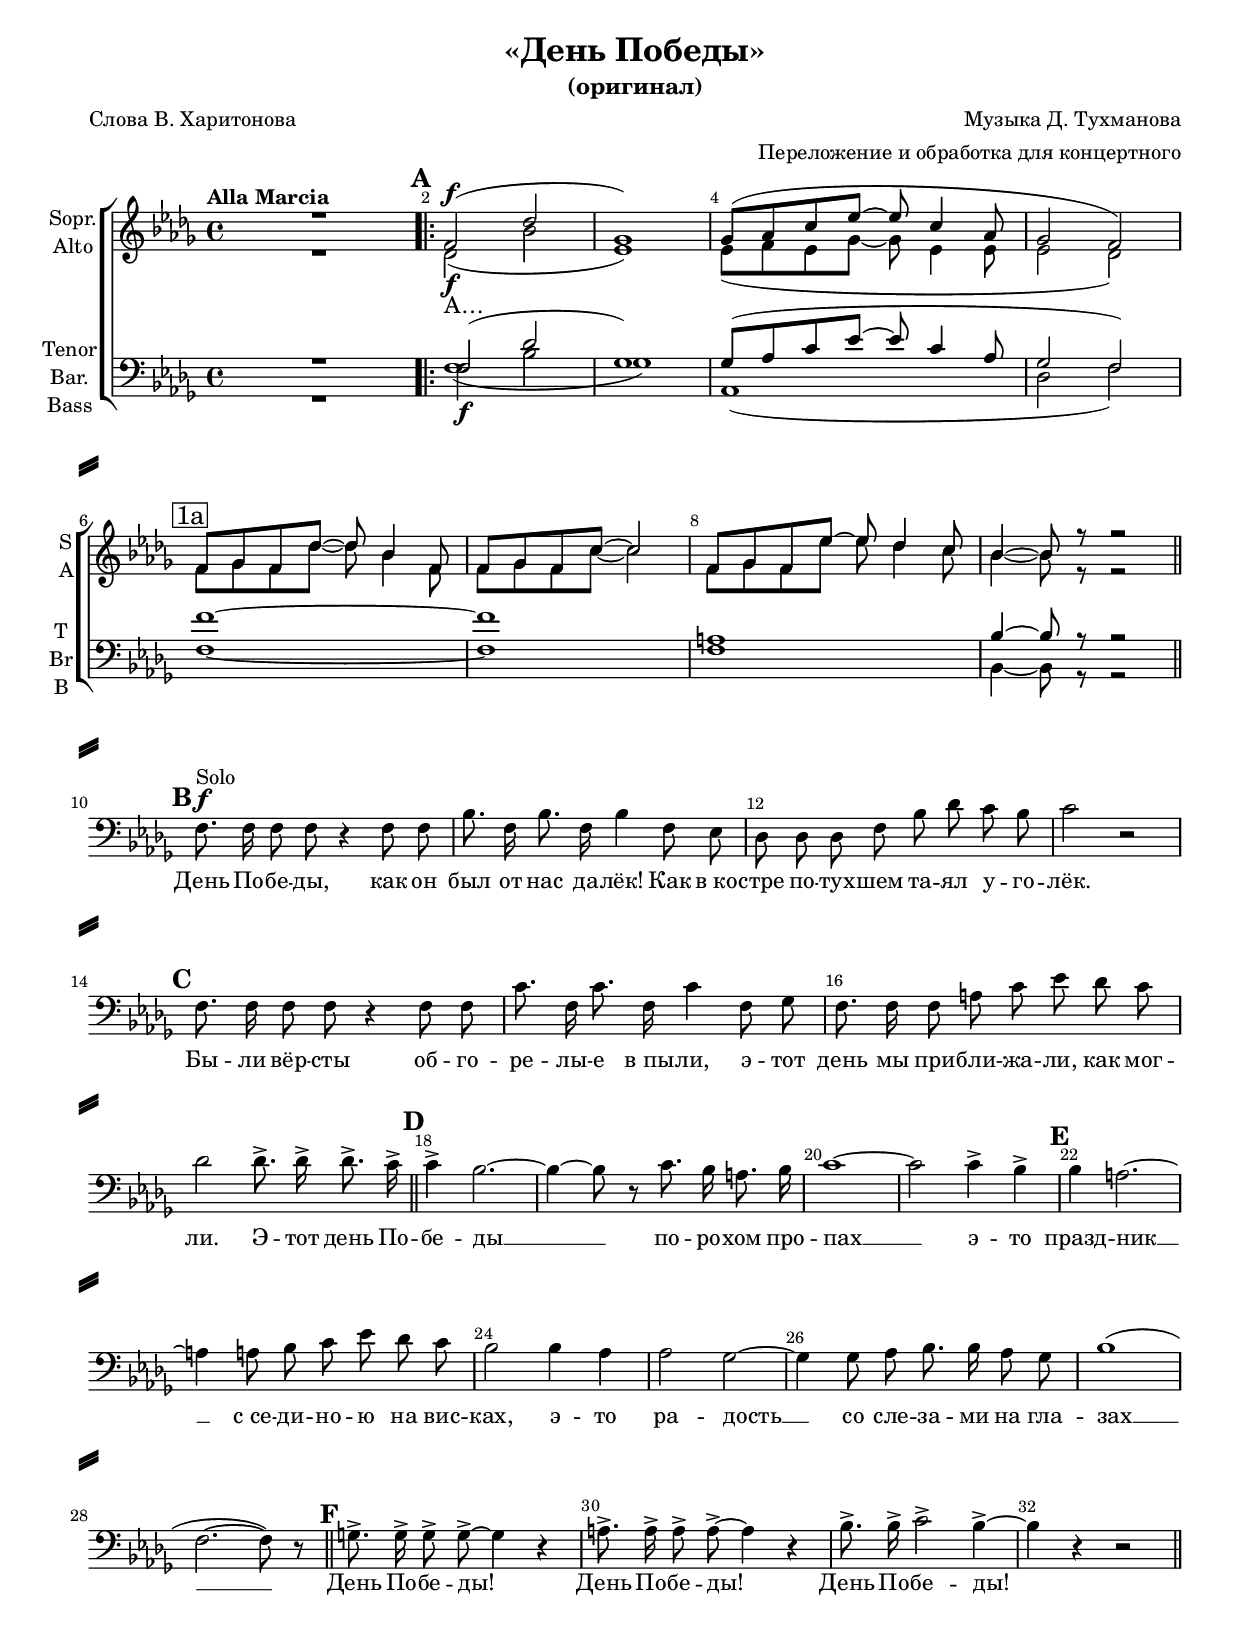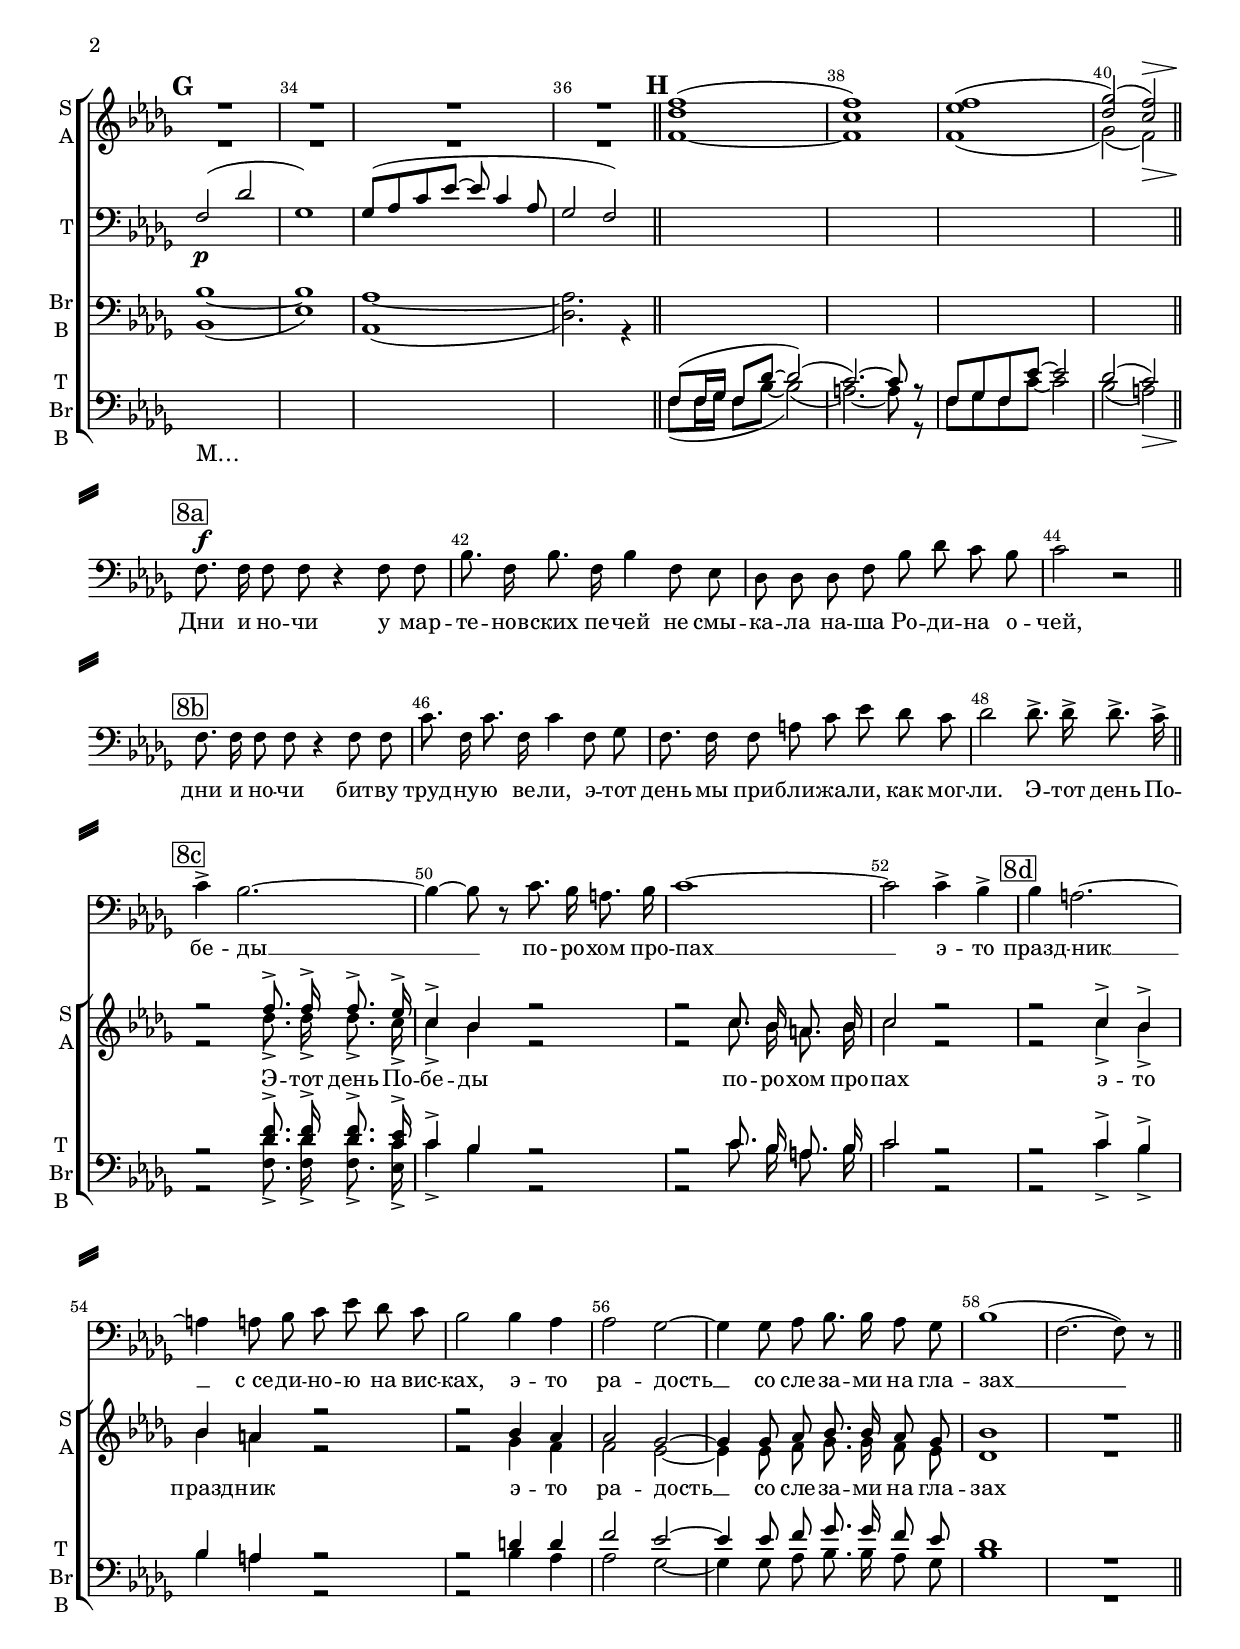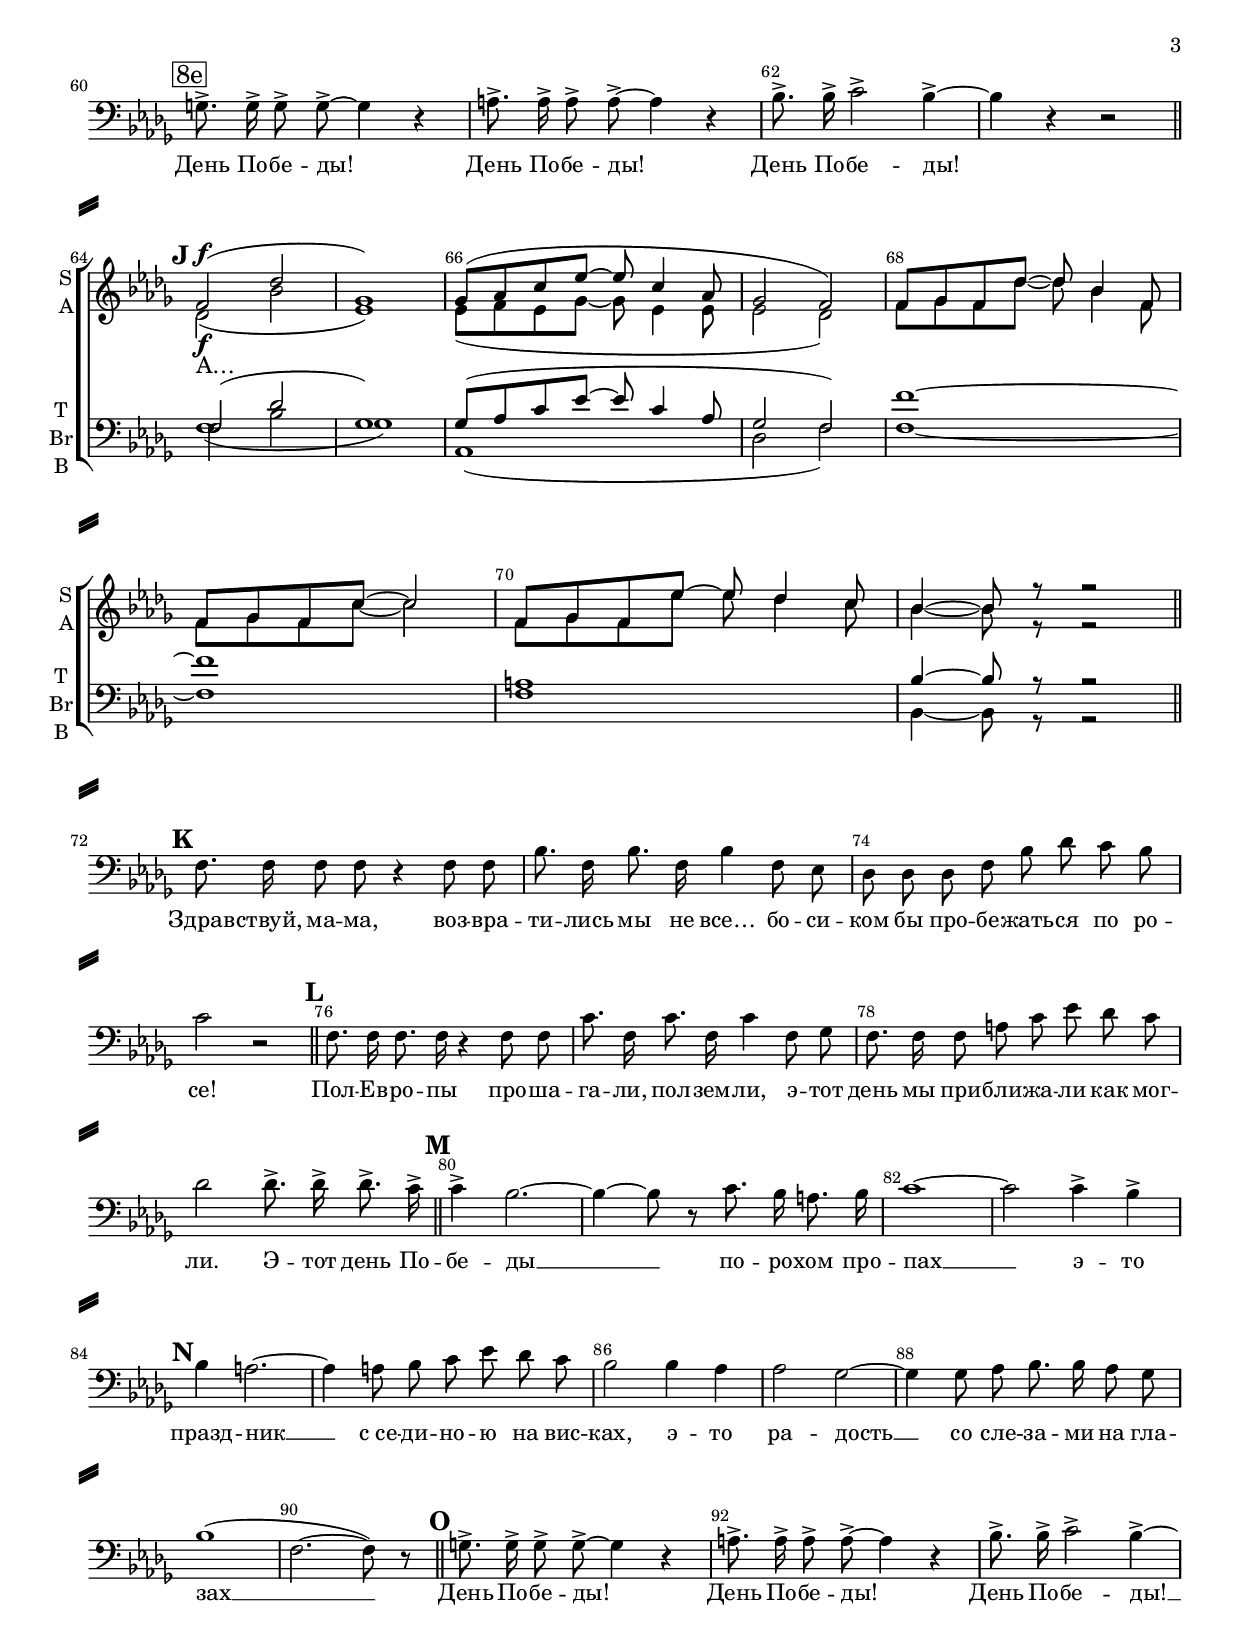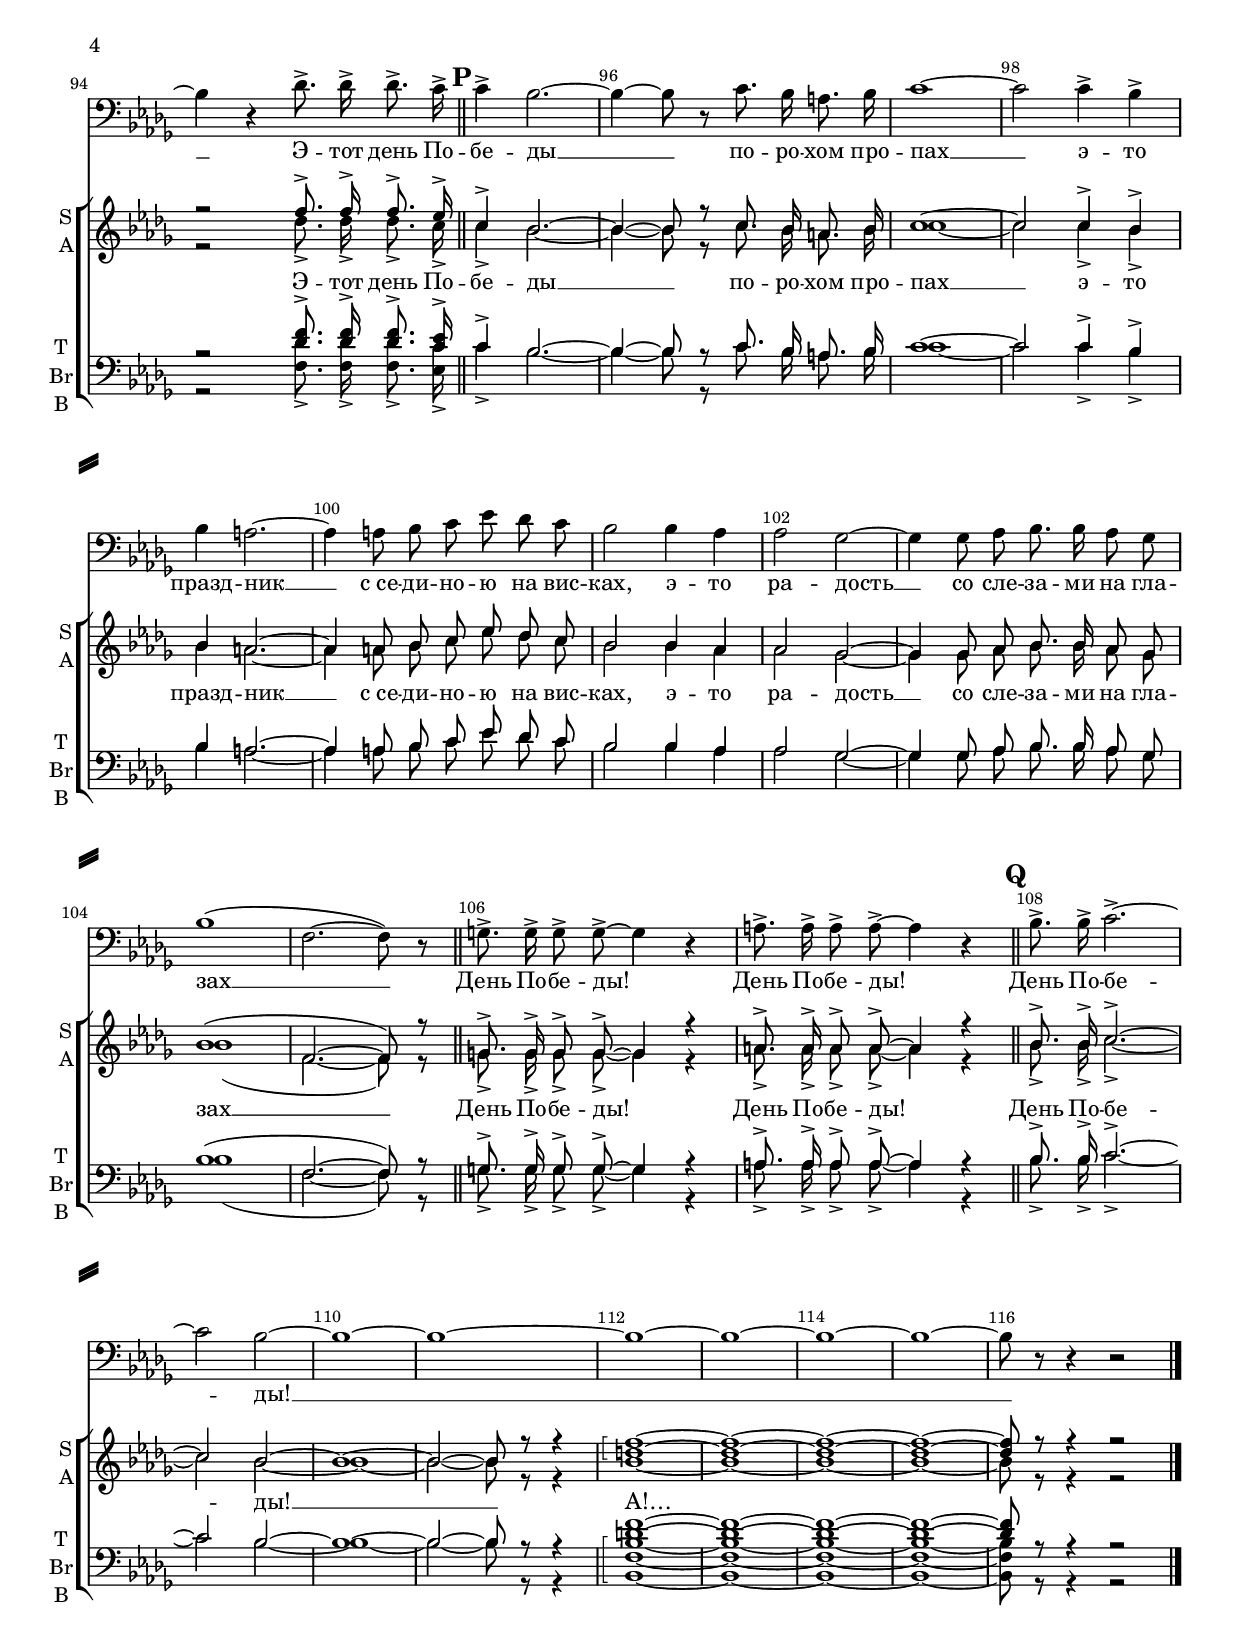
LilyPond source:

\version "2.18.2"

% закомментируйте строку ниже, чтобы получался pdf с навигацией
#(ly:set-option 'point-and-click #f)
#(ly:set-option 'midi-extension "mid")
#(set-default-paper-size "a4")
#(set-global-staff-size 18)

\header {
  title = "«День Победы»"
  subtitle = "(оригинал)"
  composer = "Музыка Д. Тухманова"
  arranger = "Переложение и обработка для концертного"
  poet = "Слова В. Харитонова"
  % Удалить строку версии LilyPond 
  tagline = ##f
}

\paper {
  top-margin = 15
  left-margin = 15
  right-margin = 10
  bottom-margin = 15
  indent = 4
  ragged-bottom = ##f
  ragged-last-bottom = ##f
  system-separator-markup = \slashSeparator
}

global = {
  \set Score.markFormatter = #format-mark-box-numbers
  \key a \minor
  \time 4/4
  \tempo "Alla Marcia"
  \autoBeamOff
  \set Score.skipBars = ##t
  \override Score.BarNumber.break-visibility = #end-of-line-invisible
  \set Score.barNumberVisibility = #(every-nth-bar-number-visible 2)
}

abr = { \break }
abr = {}

pbr = { \pageBreak }
mbr = { \break }

pbr = {}
%mbr = {}

% once place text markup below dynamic
swp = \once \override TextScript.outside-staff-priority = #1

soprano = \relative c' {
  \global
  \dynamicUp
  R1 | \mark \default \bar ".|:"
  e2\f( c' |
  f,1) |
  f8[( g b d]~ d b4 g8 |
  f2 e) |
  e8[ f e c']~ c a4 e8 | \abr
  
  e8[ f e b']~ b2 |
  e,8[ f e d']~ d c4 b8 |
  a4~ a8 r r2 \bar "||"| \mbr
  R1*3 | \abr
  R1*6 | \abr
  R1*6 | \abr
  R1*6 | \abr
  R1*6 | \abr
  \mark \default <c e>1( |
  <b e>) |
  <d e>( |
  <c f>2) ( << <b e>) {s16\> s4. s16\!} >> \bar "||" R1*2 | \abr
  R1*6 | \abr
  
  \mark \markup{ \box 8c } r2  e8.-> e16-> e8.-> d16-> |
  b4-> a r2 |
  r b8. a16 gis8. a16 |
  b2 r |
  \mark \markup{ \box 8d } r b4-> a-> |
  a gis r2 | \abr

  r2 a4 g |
  g2 f~ |
  f4 f8 g a8. a16 g8 f |
  a1 |
  R1*2 | \abr
  
  R1*3 |
  \mark \default e2\f( c' |
  f,1) |
  f8[( g b d]~ d b4 g8 | \abr
  
  f2 e) |
  e8[ f e c']~ c a4 e8 | 
  e8[ f e b']~ b2 |
  e,8[ f e d']~ d c4 b8 |
  a4~ a8 r r2 \bar "||"| \mbr
  R1 \abr
  
  R1*6 \abr
  R1*6 \abr
  R1*6 \abr
  
  R1*3 |
   r2  e'8.-> e16-> e8.-> d16-> \bar "||"
  b4-> a2.~ |
  a4~ a8 r b8. a16 gis8. a16 | \abr
  
  b1~ |
  b2 b4-> a-> |
  a gis2.~ |
  gis4 gis8 a b d c b |
  a2 a4 g |
  g2 f~ | \abr

  f4 f8 g a8. a16 g8 f |
  a1( |
  e2.~ e8) r |
  fis8.-> fis16-> fis8-> fis->~ fis4 r |
  gis8.-> gis16-> gis8-> gis->~ gis4 r  \bar "||"
  \mark \default a8.-> a16-> b2.~-> \abr
  b2 a~ |
  a1~ |
  a2~ a8 r r4 |
  \arpeggioBracket
  <cis e>1~\arpeggio |
  q~ |
  q~ |
  q~ |
  q8 r r4 r2 \bar "|."
   
  %soprano
}

alto = \relative c' {
  \global
  R1 |
  c2(\f a' |
  d,1 ) |
  d8[( e d f~] f d4 d8 |
  d2 c) |
  \mark \markup{ \box 1a } e8[ f e c']~ c a4 e8 | \abr
  
  e8[ f e b'~ ] b2 |
  e,8[ f e d'] d c4 b8 |
  a4~ a8 r r2 | \bar "||"
  R1*3 | \abr
  
  R1*6 \abr
  R1*6 \abr
  R1*6 \abr
  R1*6 \abr
  
  e1~ |
  e |
  e( |
  f2) ( << e ) {s16\> s4. s16\!} >> \bar "||" R1*2 \abr
  
  R1*6 \abr
  r2 c'8.-> c16-> c8.-> b16-> |
  b4-> a r2 |
  r b8. a16 gis8. a16 |
  b2 r |
  r b4-> a-> |
  a gis r2 | \abr
  
  r2 f4 e |
  e2 d2~ |
  d4 d8 e f8. f16 e8 d |
  c1 |
  R1*2 \abr
  
  R1*3 c2(\f a' |
  d,1 ) |
  d8[( e d f~] f d4 d8 | \abr
  d2 c) |
  e8[ f e c']~ c a4 e8 | 
  e8[ f e b'~ ] b2 |
  e,8[ f e d'] d c4 b8 |
  a4~ a8 r r2 | \bar "||"
  R1 | \abr
  
  R1*6 \abr
  R1*6 \abr
  R1*6 \abr
  
  R1*3 |
  r2 c8.-> c16-> c8.-> b16-> |
  \mark \default b4-> a2.~ |
  a4~ a8 r b8. a16 gis8. a16 | \abr
  b1~ |
  b2 b4-> a-> |
  a gis2.~ |
  gis4 gis8 a b d c b |
  a2 a4 g |
  g2 f~ | \abr
  f4 f8 g a8. a16 g8 f |
  a1( |
  e2.~ e8) r |
  fis8.-> fis16-> fis8-> fis->~ fis4 r |
  gis8.-> gis16-> gis8-> gis->~ gis4 r |
  a8.-> a16-> b2.->~ \abr
  
  b2 a~ |
  a1~ |
  a2~ a8 r r4 |
  a1~ |
  a~ |
  a~ |
  a~ |
  a8 r r4 r2
  %alt
}

tenor = \relative c {
  \global
  R1 |
  e2\f( c' |
  f,1) |
  f8[( g b d]~ d b4 g8 |
  f2 e ) |
  e'1~ \abr
  e |
  gis, |
  a4~ a8 r r2 |
  R1*3 \abr
  
  R1*6 \abr
  R1*6 \abr
  R1*6 \abr
  
  R1*2 |
  \change Staff = "tenorstaff"
  e2\p( c' |
  f,1) |
  f8[( g b d]~ d b4 g8 |
  f2 e)  \bar "||" \abr
  \change Staff = "malevoice"
  
  e8[( e16 f] e8[ c']~ c2)( |
  b2.)~ b8 r |
  e,8[ f e d']~ d2 |
  c( << b) {s16\> s4. s16\!} >> \mbr
  R1*2 \abr
  R1*6 \abr
  
  r2 <c e>8.-> q16-> q8.-> <b d>16-> |
  b4-> a r2 |
  r b8. a16 gis8. a16 |
  b2 r |
  r b4-> a-> |
  a gis r2 | \abr
  
  r2 cis4 cis |
  e2 d~ |
  d4 d8 e f8. f16 e8 d |
  c1 |
  R1*2 | \abr
  
  R1*3 |
  e,2( c' |
  f,1) |
  f8[( g b d]~ d b4 g8 | \abr
  f2 e ) |
  e'1~ |
  e |
  gis, |
  a4~ a8 r r2 |
  R1 \abr
  
  R1*6 \abr
  R1*6 \abr
  R1*6 \abr
  R1*3
  r2 <c e>8.-> q16-> q8.-> <b d>16-> |
  b4-> a2.~ |
  a4~ a8 r b8. a16 gis8. a16 | \abr
  
  b1~ |
  b2 b4-> a-> |
  a gis2.~ |
  gis4 gis8 a b d c b |
  a2 a4 g |
  g2 f2~ | \abr
  f4 f8 g a8. a16 g8 f |
  a1( |
  e2.~ e8) r |
  fis8.-> fis16-> fis8-> fis->~ fis4 r |
  gis8.-> gis16-> gis8-> gis->~ gis4 r |
  a8.-> a16-> b2.->~ |
  b2 a~ |
  a1~ |
  a2~ a8 r r4 |
  
  <cis e>1~ |
  q~ |
  q~ |
  q~ |
  q8 r r4 r2
  %tenor
}

bass = \relative c {
  \global
  R1 |
  << { \voiceFour e1( } \new Voice { \voiceTwo e2 a } >>
  \voiceTwo
  f1) |
  g,1( |
  c2 e ) |
  e1~ | \abr
  e |
  e |
  a,4~ a8 r r2 |
  R1*3 \abr
  
  R1*6 \abr
  R1*6 \abr
  R1*6 \abr
  
  R1*2 |
    \change Staff = "barstaff"
  \mark \default <a a'~>1( 
  <d a'>) |
  <g, g'~>( |
  <c g'>2.) r4 | \abr
  \change Staff = "malevoice"
  e8[( e16 f] e8[ a]~ a2)( |
  gis2.)~ gis8 r |
  e8[ f e b'~] b2 |
  a2( gis)
  R1*2 \abr
  R1*6 \abr
  
  r2
  <e c'>8.-> q16-> q8.-> <d b'>16-> |
  b'4-> a r2 |
  r b8. a16 gis8. a16 b2 r |
  r b4-> a-> |
  a gis r2 \abr
  
  r2 a4 g |
  g2 f~ |
  f4 f8 g a8. a16 g8 f |
  a1 |
  R1 |
  R1 \abr
  
  R1*3 |
  << { \voiceFour e1( } \new Voice { \voiceTwo e2 a } >>
  \voiceTwo
  f1) |
  g,1( |
  c2 e ) |
  e1~ |
  e |
  e |
  a,4~ a8 r r2 |
  R1 \abr
  R1*6 \abr
  R1*6 \abr
  R1*6 \abr
  R1*3
  r2
  <e' c'>8.-> q16-> q8.-> <d b'>16-> |
  b'4-> a2.~ |
  a4~ a8 r 
  b8. a16 gis8. a16 |
  
  b1~ |
  b2 b4-> a-> |
  a gis2.~ |
  gis4 gis8 a b d c b |
  a2 a4 g |
  g2 f~ | \abr
  f4 f8 g a8. a16 g8 f |
  a1( |
  e2.~ e8) r |
  fis8.-> fis16-> fis8-> fis->~ fis4 r |
  gis8.-> gis16-> gis8-> gis->~ gis4 r |
  
  a8.-> a16-> b2.->~ | \abr
  b2  a~ |
  a1~ |
  a2~ a8 r r4 |
  \arpeggioBracket
  <a e a,>1~\arpeggio
  q~ |
  q~ |
  q~ |
  q8 r r4 r2
}

solo = \relative c {
  \global
  \dynamicUp
  R1*6 \abr
  
  R1*3 
  \mark \default e8.\f^"Solo" e16 e8 e r4 e8 e |
  a8. e16 a8. e16 a4 e8 d |
  c c c e a c b a | \abr
  
  b2 r |
  \mark \default e,8. e16 e8 e r4 e8 e |
  b'8. e,16 b'8. e,16 b'4 e,8 f |
  e8. e16 e8 gis b d c b |
  c2 c8.-> c16-> c8.-> b16-> \bar "||"
  \mark \default b4-> a2.~ | \abr
  
  a4~ a8 r b8. a16 gis8. a16 |
  b1~ |
  b2 b4-> a-> |
  \mark \default a gis2.~ |
  gis4 gis8 a b d c b |
  a2 a4 g \abr
  
  g2 f~ |
  f4 f8 g a8. a16 g8 f |
  a1( |
  e2.~ e8) r | \bar "||"
  \mark \default fis8.-> fis16-> fis8-> fis->~ fis4 r |
  gis8.-> gis16-> gis8-> gis->~ gis4 r | \abr
  
  a8.-> a16-> b2-> a4->~ |
  a r r2 | \bar "||" \mbr
  R1*4 \abr
  
  R1*4
  \mark \markup{ \box 8a } e8.\f e16 e8 e r4 e8 e |
  a8. e16 a8. e16 a4 e8 d | \abr
  
  c c c e a c b a |
  b2 r | \bar "||"
  \mark \markup{ \box 8b } e,8. e16 e8 e r4 e8 e |
  b'8. e,16 b'8. e,16 b'4 e,8 f |
  e8. e16 e8 gis b d c b |
  c2 c8.-> c16-> c8.-> b16-> \bar "||" \mbr

  b4-> a2.~ |  
  a4~ a8 r b8. a16 gis8. a16 |
  b1~ |
  b2 b4-> a-> |
  a gis2.~ |
  gis4 gis8 a b d c b | \abr
  
  a2 a4 g |
  g2 f~ |
  f4 f8 g a8. a16 g8 f |
  a1( |
  e2.~ e8) r | \bar "||" \mbr
  \mark \markup{ \box 8e } fis8.-> fis16-> fis8-> fis->~ fis4 r | \abr
  
  gis8.-> gis16-> gis8-> gis->~ gis4 r |
  
  a8.-> a16-> b2-> a4->~ |
  a r r2 | \bar "||" \mbr
  R1*3 \abr
  
  R1*5 |
  \mark \default e8. e16 e8 e r4 e8 e | \abr
  
  a8. e16 a8. e16 a4 e8 d |
  c c c e a c b a |
  b2 r | \bar "||"
  \mark \default e,8. e16 e8. e16 r4 e8 e |
  b'8. e,16 b'8. e,16 b'4 e,8 f |
  e8. e16 e8 gis b d c b | \abr
  
  c2 c8.-> c16-> c8.-> b16-> \bar "||"

  \mark \default b4-> a2.~ |  
  a4~ a8 r b8. a16 gis8. a16 |
  b1~ |
  b2 b4-> a-> |
  \mark \default a gis2.~ | \abr
  
  gis4 gis8 a b d c b |
  
  a2 a4 g |
  g2 f~ |
  f4 f8 g a8. a16 g8 f |
  a1( |
  e2.~ e8) r | \bar "||" \abr
  
  \mark \default fis8.-> fis16-> fis8-> fis->~ fis4 r |
  gis8.-> gis16-> gis8-> gis->~ gis4 r |
  a8.-> a16-> b2-> a4->~ | \pbr
  a r c8.-> c16-> c8.-> b16-> \bar "||"
  b4-> a2.~ |  
  a4~ a8 r b8. a16 gis8. a16 | \abr
  
  b1~ |
  b2 b4-> a-> |
  a gis2.~ |
  gis4 gis8 a b d c b |
  a2 a4 g |
  g2 f~ | \abr
  
  f4 f8 g a8. a16 g8 f |
  a1( |
  e2.~ e8) r | \bar "||"
  fis8.-> fis16-> fis8-> fis->~ fis4 r |
  gis8.-> gis16-> gis8-> gis->~ gis4 r |
  a8.-> a16-> b2.~-> | \abr
  
  b2 a2~ |
  a1~ a~ a~ a~ a~ a~ |
  a8 r r4 r2 
}

verse = \lyricmode {
 А…
 
 \repeat unfold 11 { \skip 1 }
 Э -- тот день По -- бе -- ды
 по -- ро -- хом про -- пах
 э -- то празд -- ник
 э -- то ра -- дость __
 со сле -- за -- ми на гла -- зах
 А… \repeat unfold 9 {\skip 1}
 
  Э -- тот день По -- бе -- ды __ по -- ро -- хом про -- пах __
  э -- то празд -- ник __ с_се -- ди -- но -- ю на вис -- ках,
  э -- то ра -- дость __ со сле -- за -- ми на гла -- зах __
  День По -- бе -- ды! День По -- бе -- ды! День По -- бе -- ды! __
  А!…
  
}

mailverse = \lyricmode {
 \repeat unfold 5 { \skip 1}
 М…
}

versesolo = \lyricmode {
  День По -- бе -- ды, как он был от нас да -- лёк! Как в_ко -- стре по -- тух -- шем та -- ял у -- го -- лёк.
  Бы -- ли вёр -- сты об -- го -- ре -- лы -- е в_пы -- ли, э -- тот день мы при -- бли -- жа -- ли, как мог -- ли.
  
  Э -- тот день По -- бе -- ды __ по -- ро -- хом про -- пах __
  э -- то празд -- ник __ с_се -- ди -- но -- ю на вис -- ках,
  э -- то ра -- дость __ со сле -- за -- ми на гла -- зах __
  День По -- бе -- ды! День По -- бе -- ды! День По -- бе -- ды!
  
  Дни и но -- чи у мар -- те -- нов -- ских пе -- чей не смы -- ка -- ла на -- ша Ро -- ди -- на о -- чей,
  дни и но -- чи бит -- ву труд -- ну -- ю ве -- ли, э -- тот день мы при -- бли -- жа -- ли, как мог -- ли.
  
  Э -- тот день По -- бе -- ды __ по -- ро -- хом про -- пах __
  э -- то празд -- ник __ с_се -- ди -- но -- ю на вис -- ках,
  э -- то ра -- дость __ со сле -- за -- ми на гла -- зах __
  День По -- бе -- ды! День По -- бе -- ды! День По -- бе -- ды!
  
  Здрав -- ствуй, ма -- ма, воз -- вра -- ти -- лись мы не все… бо -- си -- ком бы про -- бе -- жать -- ся по ро -- се!
  Пол -- Ев -- ро -- пы про -- ша -- га -- ли, пол -- зем -- ли, э -- тот день мы при -- бли -- жа -- ли как мог -- ли.
  
  Э -- тот день По -- бе -- ды __ по -- ро -- хом про -- пах __
  э -- то празд -- ник __ с_се -- ди -- но -- ю на вис -- ках,
  э -- то ра -- дость __ со сле -- за -- ми на гла -- зах __
  День По -- бе -- ды! День По -- бе -- ды! День По -- бе -- ды! __
  
  Э -- тот день По -- бе -- ды __ по -- ро -- хом про -- пах __
  э -- то празд -- ник __ с_се -- ди -- но -- ю на вис -- ках,
  э -- то ра -- дость __ со сле -- за -- ми на гла -- зах __
  День По -- бе -- ды! День По -- бе -- ды! День По -- бе -- ды! __
  
}

\score {
  \transpose a bes {
  <<
  \new Staff \with {
     midiInstrument = "choir aahs"
      instrumentName = "Solo"
  } \new Voice = "solo" { \clef bass \oneVoice \solo }
  \new Lyrics \lyricsto "solo" \versesolo
  \new ChoirStaff <<
    \new Staff = "male" \with {
      midiInstrument = "choir aahs"
      instrumentName = \markup \center-column { "Sopr." "Alto" }
      shortInstrumentName = \markup \center-column { "S" "A" }
    } <<
      \new Voice = "soprano" { \voiceOne \soprano }
      \new Voice = "alto" { \voiceTwo \alto }
    >>
    \new Lyrics \with {
      \override VerticalAxisGroup #'staff-affinity = #CENTER
    } \lyricsto "soprano" \verse
    \new Staff = "tenorstaff" \with {
      midiInstrument = "choir aahs"
      shortInstrumentName = \markup \center-column { "T" }
    } { \clef bass \key a \minor \new Voice { s1*40 } }
        \new Staff = "barstaff" \with {
      midiInstrument = "choir aahs"
      shortInstrumentName = \markup \center-column { "Br" "B" }
    } { \clef bass \key a \minor \new Voice { s1*40 } }
    \new Staff = "malevoice" \with {
      midiInstrument = "choir aahs"
      instrumentName = \markup \center-column { "Tenor" "Bar." "Bass" }
      shortInstrumentName = \markup \center-column { "T" "Br" "B" }
    } <<
      \clef bass
      \new Voice = "tenor" { \voiceOne \tenor }
      \new Voice = "bass" { \voiceTwo \bass }
    >>
    \new Lyrics \with {
      \override VerticalAxisGroup #'staff-affinity = #CENTER
    } \lyricsto "tenor" \mailverse
  >>

  >>
  } %transpose
  \layout { 
    \context {
    \Staff \RemoveEmptyStaves
    \override VerticalAxisGroup.remove-first = ##t
    }}
  \midi {
    \tempo 4=100
  }
}
